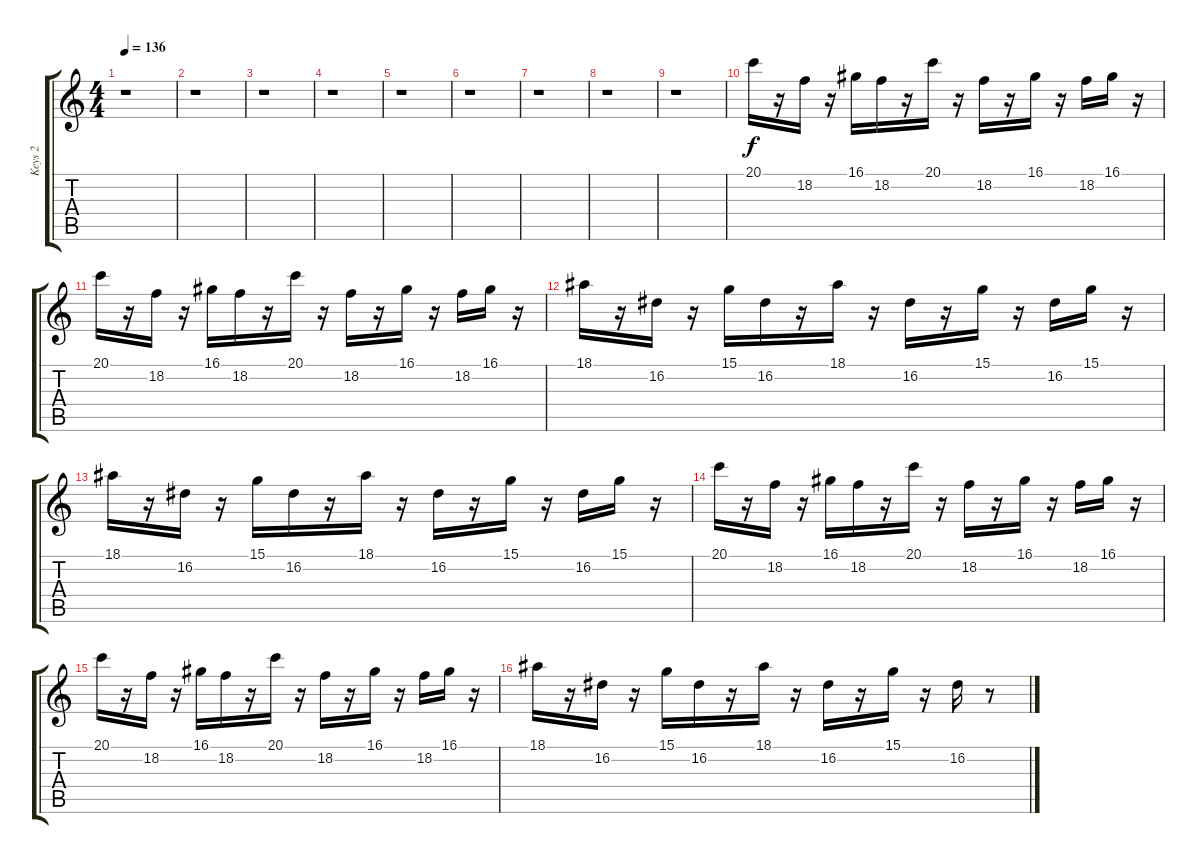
\track ("Keys 2" "Keys 2") {instrument lead2sawtooth}
\staff {score tabs}
\tuning (E4 B3 G3 D3 A2 E2) {hide}
\ts (4 4)
\tempo 136
\clef g2
\ks c
r.1{dy f} |
r.1 |
r.1 |
r.1 |
r.1 |
r.1 |
r.1 |
r.1 |
r.1 |
20.1.16 r.16 18.2.16 r.16 16.1.16 18.2.16 r.16 20.1.16 r.16 18.2.16 r.16 16.1.16 r.16 18.2.16 16.1.16 r.16 |
20.1.16 r.16 18.2.16 r.16 16.1.16 18.2.16 r.16 20.1.16 r.16 18.2.16 r.16 16.1.16 r.16 18.2.16 16.1.16 r.16 |
18.1.16 r.16 16.2.16 r.16 15.1.16 16.2.16 r.16 18.1.16 r.16 16.2.16 r.16 15.1.16 r.16 16.2.16 15.1.16 r.16 |
18.1.16 r.16 16.2.16 r.16 15.1.16 16.2.16 r.16 18.1.16 r.16 16.2.16 r.16 15.1.16 r.16 16.2.16 15.1.16 r.16 |
20.1.16 r.16 18.2.16 r.16 16.1.16 18.2.16 r.16 20.1.16 r.16 18.2.16 r.16 16.1.16 r.16 18.2.16 16.1.16 r.16 |
20.1.16 r.16 18.2.16 r.16 16.1.16 18.2.16 r.16 20.1.16 r.16 18.2.16 r.16 16.1.16 r.16 18.2.16 16.1.16 r.16 |
18.1.16 r.16 16.2.16 r.16 15.1.16 16.2.16 r.16 18.1.16 r.16 16.2.16 r.16 15.1.16 r.16 16.2.16 r.8
